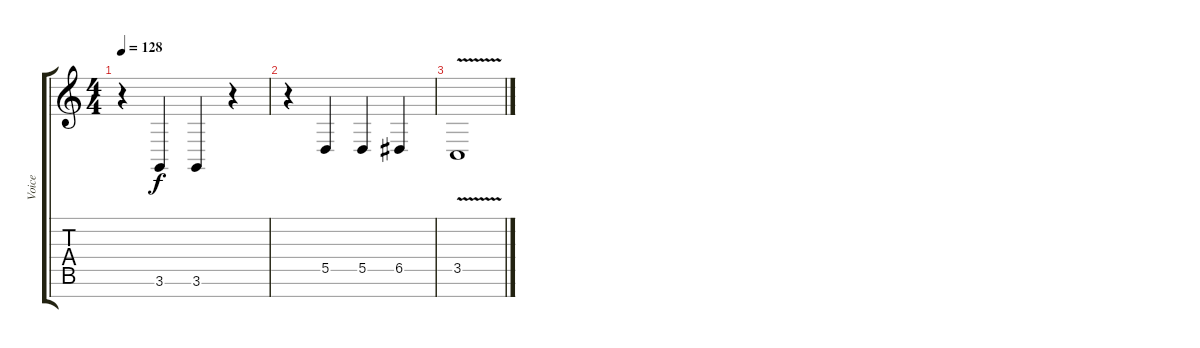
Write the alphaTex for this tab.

\track ("Voice" "Voice") {instrument accordion}
\staff {score tabs}
\tuning (E4 B3 G3 D3 A2 E2 B1) {hide}
\ts (4 4)
\tempo 128
\clef g2
\ks c
r.4{dy f} 3.6.4 3.6.4 r.4 |
r.4 5.5.4 5.5.4 6.5.4 |
3.5{v}.1
